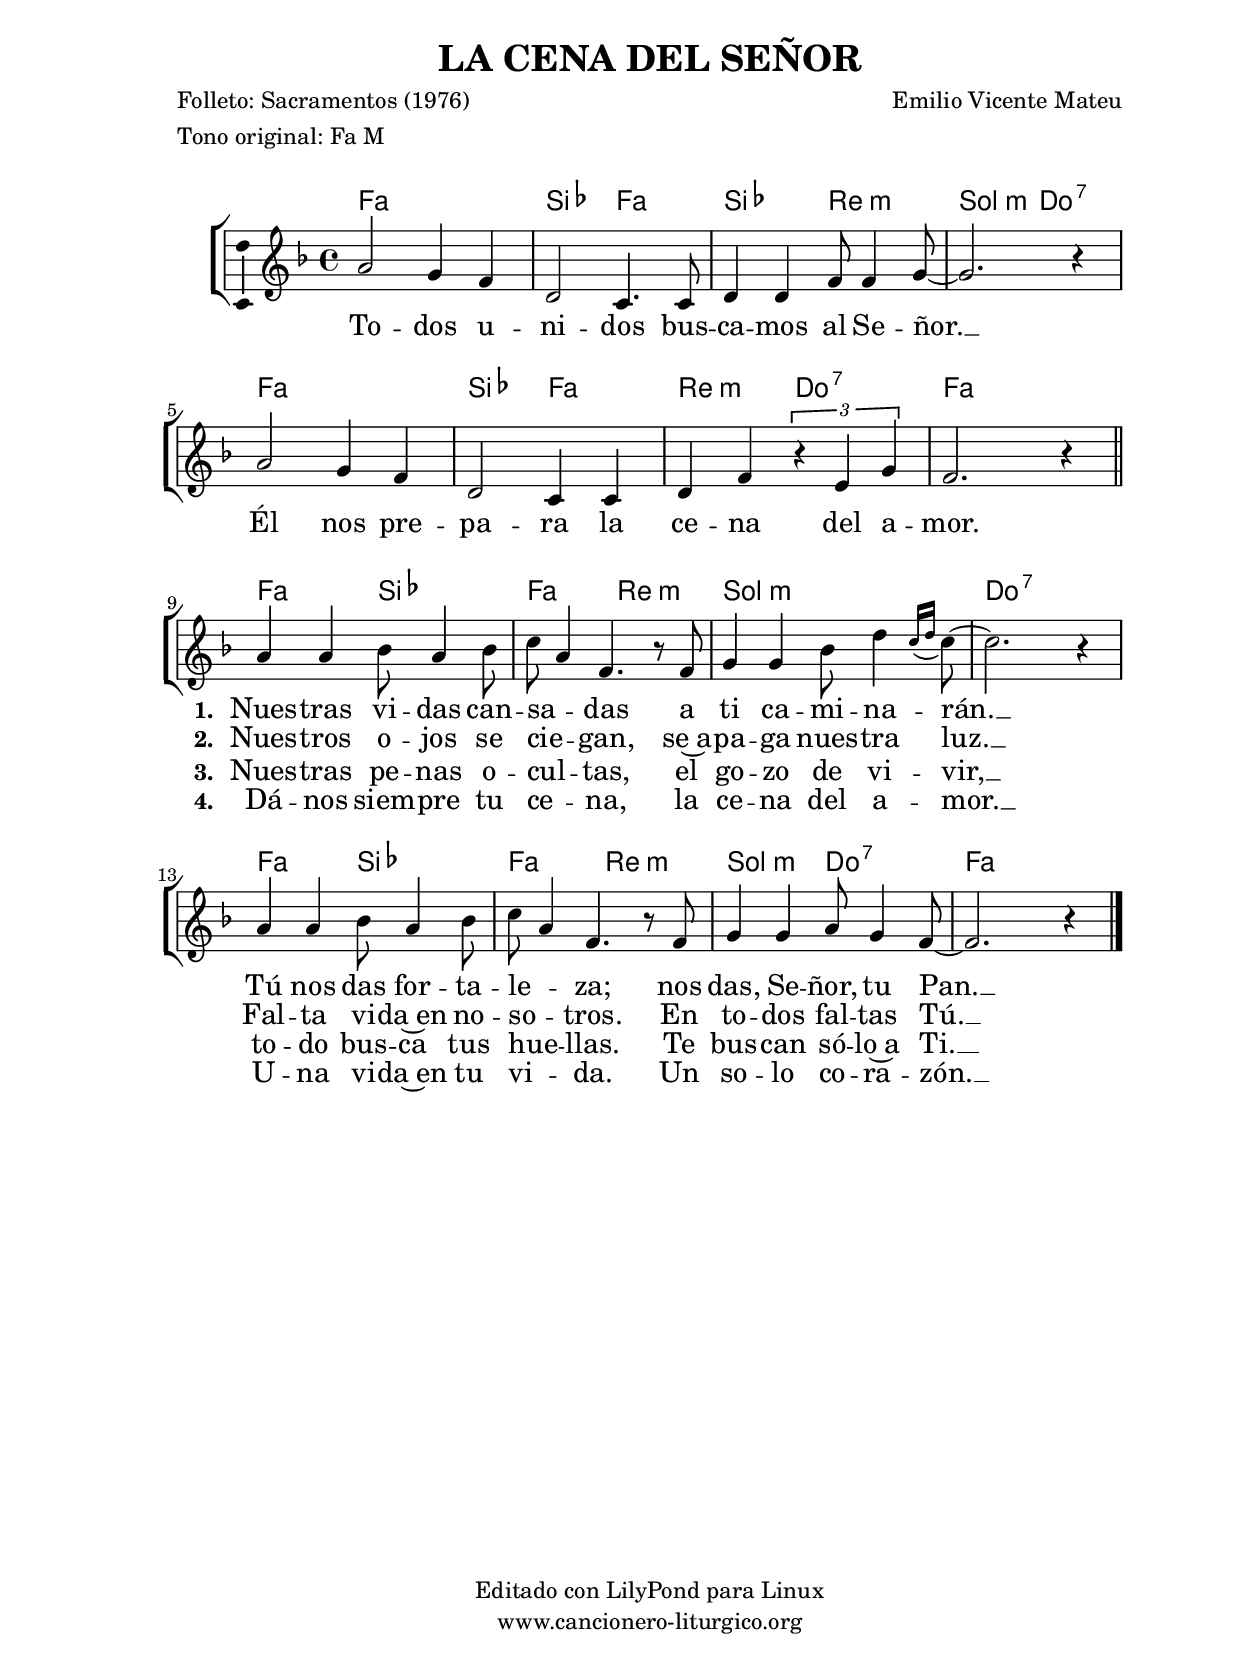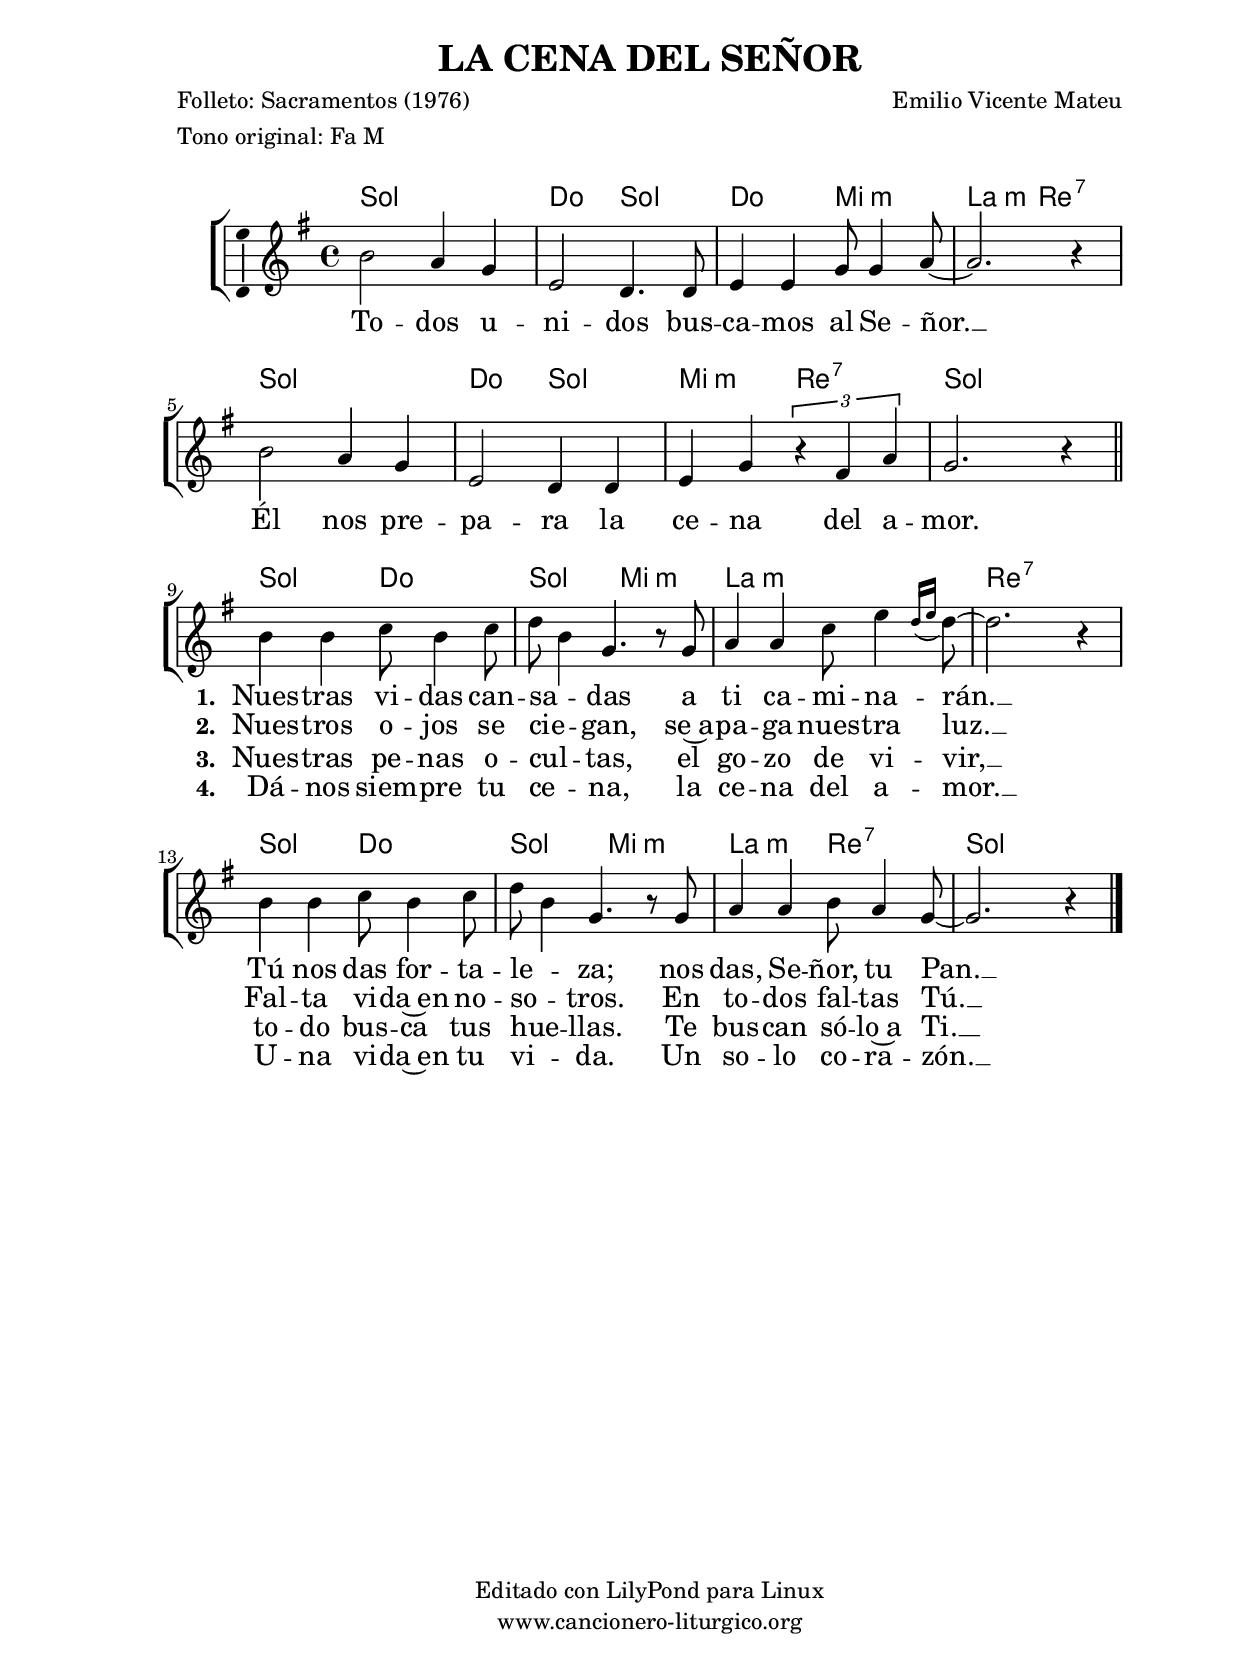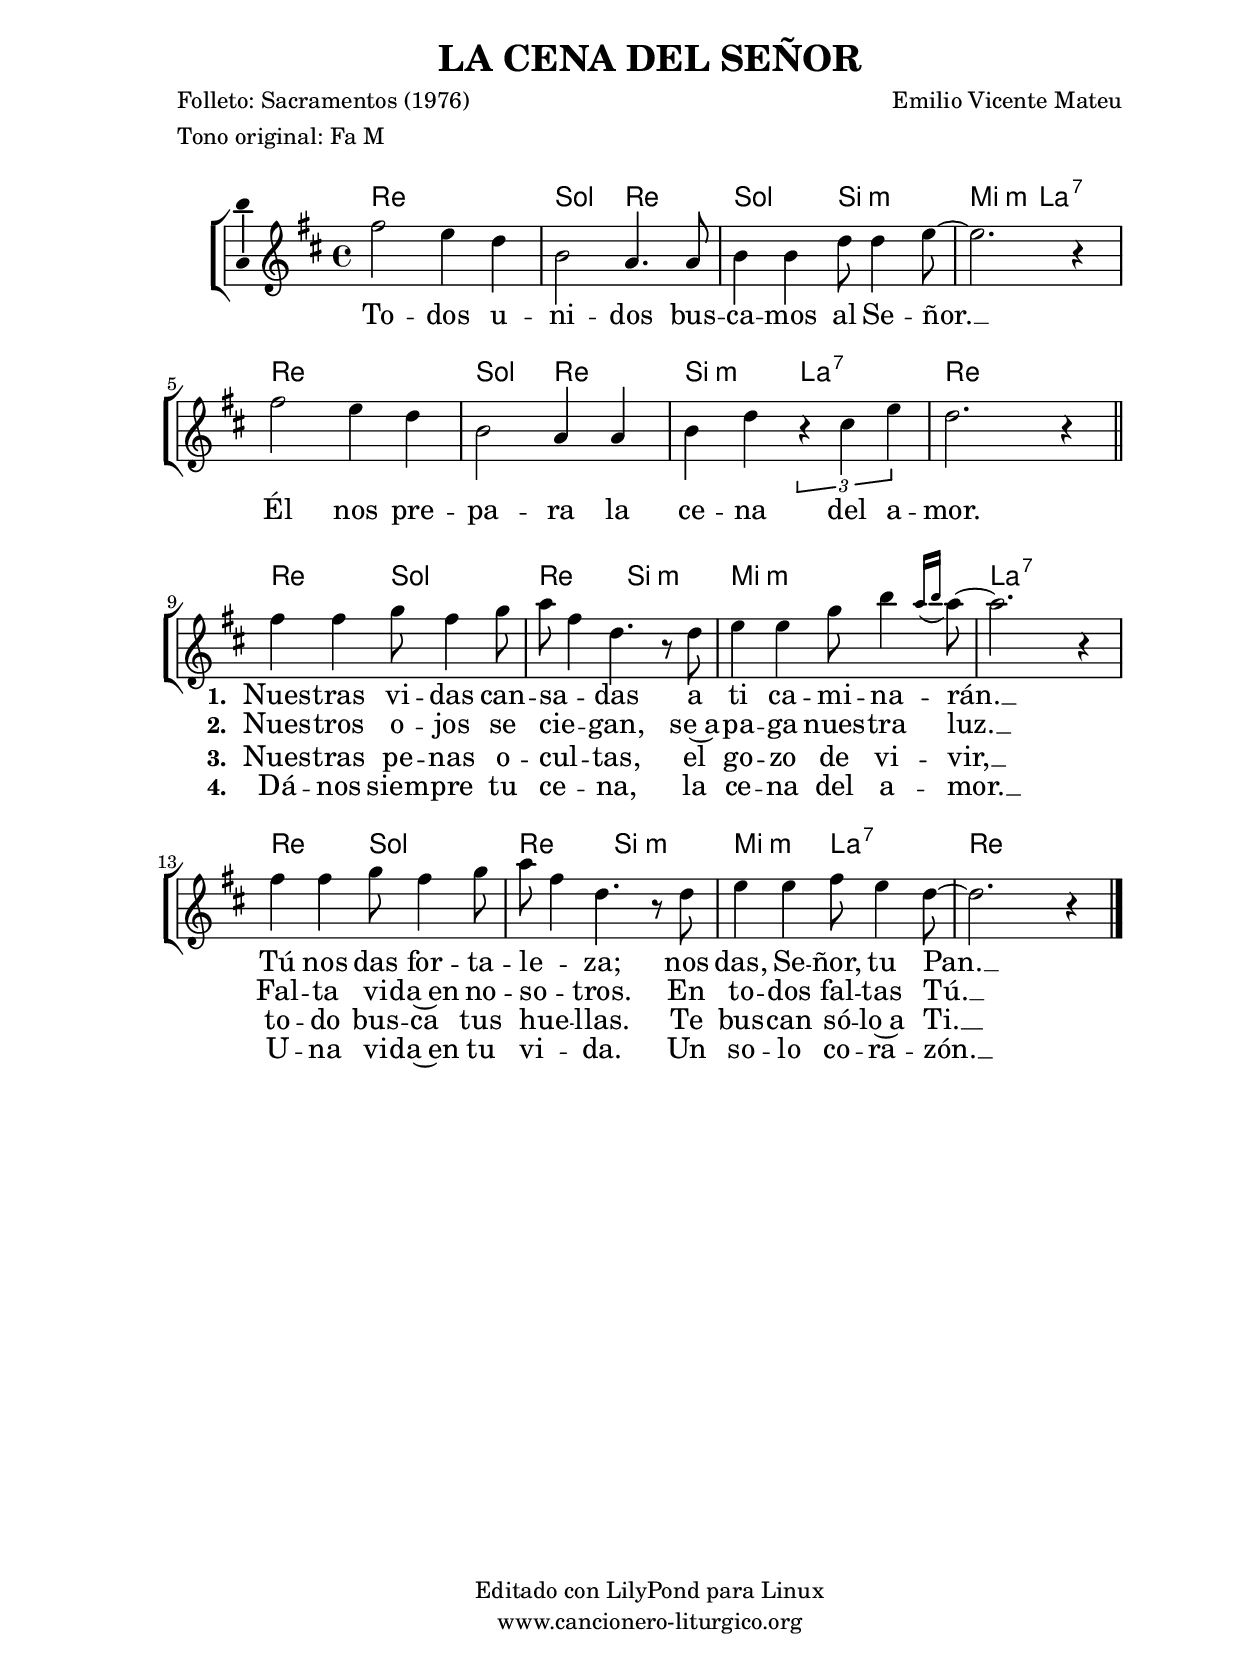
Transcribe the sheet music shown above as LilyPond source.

%
%para convertir .midi en .wav:
%timidity filename.midi -Ow -o finename.wav
%
%
%Para convertir de .wav a .mp3:
%lame -h -m j filename.wav
%
%
%para escuchar el midi:
%timidity nombrefichero.midi
%


%versión de lilypond para la que se ha escrito esta partitura:
\version "2.16.0"

	%Tamaño papel
	#(set-default-paper-size "a4")
	%Tamaño partitura
	#(set-global-staff-size 20)
	%No responde al pulsar sobre una nota
	#(ly:set-option 'point-and-click #f)

%parámetros del encabezamiento:
\header {
	title = "LA CENA DEL SEÑOR"
	subtitle = ""
	composer = "Emilio Vicente Mateu"
	poet = "Folleto: Sacramentos (1976)"
	meter = "Tono original: Fa M"
	arranger = ""
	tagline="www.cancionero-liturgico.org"
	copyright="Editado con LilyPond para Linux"
	}

%parámetros asociados al papel:
\paper  {
	oddHeaderMarkup = \markup {\fill-line { \on-the-fly #not-first-page \fromproperty #'header:title \on-the-fly #not-first-page \fromproperty #'header:composer }}
	evenHeaderMarkup = \markup {\fill-line { \fromproperty #'header:composer \fromproperty #'header:title }}
	#(set-paper-size "a4")
	print-page-number = ##f
	first-page-number = 1
	print-first-page-number = ##f
%	head-separation = 3.0 \cm
	top-margin = 2.0 \cm
	bottom-margin = 0.5\cm
%%%	bottom-margin = -2.0\cm
	left-margin = 3.0 \cm
	line-width = 16.0 \cm 
	indent = 8\mm
	interscoreline = 2.\mm
	between-system-space = 15\mm
%	para que las partituras no llenen la hoja:
	ragged-bottom = ##t
%	idem para la última hoja:
	ragged-last-bottom = ##f
%	para que las partituras llenen el ancho del papel:
	ragged-last = ##f
	after-title-space = 2.5 \cm
%page-count=1
%system-count=8

	%Flexible Vertical Spacing
%	markup-markup-spacing =
%	#'((basic-distance . 15) (minimum-distance . 15) (padding . 3))
	markup-system-spacing =
	#'((basic-distance . 15) (minimum-distance . 15) (padding . 3))
	system-system-spacing =
	#'((basic-distance . 15) (minimum-distance . 15) (padding . 3))
	score-system-spacing =
	#'((basic-distance . 15) (minimum-distance . 15) (padding . 5))
%	top-system-spacing = % header
%	#'((basic-distance . 8) (minimum-distance . 0) (padding . 0))
%	top-markup-spacing =
%	#'((basic-distance . 20) (minimum-distance . 20) (padding . 0))
	last-bottom-spacing = % footer
	#'((basic-distance . 5) (minimum-distance . 5) (padding . 0))
%	score-markup-spacing =
%	#'((basic-distance . 16) (minimum-distance . 13) (padding . 0))

	}


%parámetros que afectan a toda la partitura:
global =  {
	%clave de sol (G):
	\clef G
	%armadura:
%%%	\transpose e c
	\key f \major
	\tempo 4=120
	\set Score.tempoHideNote = ##t
	}



acordes = {
	\italianChords
	\chordmode {
%%%	\transpose e c
{

f2 s bes f bes d:m g:m c:7
f s bes f d:m c:7 f s

f bes f d:m g:m s c:7 s
f bes f d:m g:m c:7 f s

}
}
}

melodia = 
%%%\transpose e c
{
	\relative c''{
\time 4/4

a2 g4 f
d2 c4. c8
d4 d f8 f4 g8~
g2. r4

a2 g4 f
d2 c4 c
d4 f \times 2/3 { r4 e g}
f2. r4

\bar "||"
\break

a4 a bes8 a4 bes8
c8 a4 f4. r8 f8
g4 g bes8 d4 \acciaccatura {c16[d]} c8~
c2. r4

a4 a bes8 a4 bes8
c8 a4 f4. r8 f8
g4 g a8 g4 f8~
f2. r4

\bar "|."
	}
	}


texto = \lyricmode {
To -- dos u -- ni -- dos bus -- ca -- mos al Se -- ñor. __
Él nos pre -- pa -- ra la ce -- na del a -- mor.

\set stanza =#"1. " Nues -- tras vi -- das can -- sa -- _ das
a ti ca -- mi -- na -- rán. __
Tú nos das for -- ta -- le -- _ za;
nos das, Se -- ñor, tu Pan. __

	}

textodos = \lyricmode {
\skip1 \skip1 \skip1 \skip1 \skip1 \skip1
\skip1 \skip1 \skip1 \skip1 \skip1 \skip1
\skip1 \skip1 \skip1 \skip1 \skip1 \skip1
\skip1 \skip1 \skip1 \skip1

\set stanza =#"2. " Nues -- tros o -- jos se cie -- _ gan,
se~a -- pa -- ga nues -- tra luz. __
Fal -- ta vi -- da~en no -- so -- _ tros.
En to -- dos fal -- tas Tú. __

	}

textotres = \lyricmode {
\skip1 \skip1 \skip1 \skip1 \skip1 \skip1
\skip1 \skip1 \skip1 \skip1 \skip1 \skip1
\skip1 \skip1 \skip1 \skip1 \skip1 \skip1
\skip1 \skip1 \skip1 \skip1

\set stanza =#"3. " Nues -- tras pe -- nas o -- cul -- _ tas,
el go -- zo de vi -- vir, __
to -- do bus -- ca tus hue -- _ llas.
Te bus -- can só -- lo~a Ti. __

	}

textocuatro = \lyricmode {
\skip1 \skip1 \skip1 \skip1 \skip1 \skip1
\skip1 \skip1 \skip1 \skip1 \skip1 \skip1
\skip1 \skip1 \skip1 \skip1 \skip1 \skip1
\skip1 \skip1 \skip1 \skip1

\set stanza =#"4. " Dá -- nos siem -- pre tu ce -- _ na,
la ce -- na del a -- mor. __
U -- na vi -- da~en tu vi -- _ da.
Un so -- lo co -- ra -- zón. __

	}


acordesStaff = \context ChordNames = acordesStaff <<
	\set chordChanges = ##t
	\acordes
	>>


vozStaff = \context Voice = vozStaff
\with {\consists "Ambitus_engraver"}
<<
%	\set Staff.instrumentName = ""
%	\set Staff.shortInstrumentName = ""
%	\set Staff.midiInstrument = #"clarinet"
%	\set Staff.midiInstrument = #"cello"
%	\set Staff.midiInstrument = #"flute"
	\set Staff.midiInstrument = #"electric guitar (jazz)"
%	\set Staff.midiInstrument = #"english horn"
%	\set Staff.midiInstrument = #"violin"
%	\set Staff.midiInstrument = #"glockenspiel"
	\set Staff.midiMinimumVolume = #0.7
	\set Staff.midiMaximumVolume = #0.9
	\global
	\melodia
	>>

textoStaff = \context Lyrics = textoStaff <<
	\lyricsto vozStaff \texto
	>>

textodosStaff = \context Lyrics = textodosStaff <<
	\lyricsto vozStaff \textodos
	>>

textotresStaff = \context Lyrics = textotresStaff <<
	\lyricsto vozStaff \textotres
	>>

textocuatroStaff = \context Lyrics = textocuatroStaff <<
	\lyricsto vozStaff \textocuatro
	>>


\book {
	\score {
		\context ChoirStaff {
			\override StaffGroup.SystemStartBracket #'collapse-height = #1
			\override Score.SystemStartBar #'collapse-height = #1
			<<
			\acordesStaff
			\vozStaff
			\textoStaff
			\textodosStaff
			\textotresStaff
			\textocuatroStaff
			>>
			}
		\layout {
	    		\context {
				\Lyrics
				\override LyricText #'font-size = #2
				}
	   		 \context {
				\Score
				\override StaffSymbol #'staff-space = #(magstep +3)
				}
			}
		}
	\score {
		\unfoldRepeats
		\context ChoirStaff {
			<<
			\acordesStaff
			\vozStaff
			>>
			}
		\midi {
	  		\context {
	  			\Score
				tempoWholesPerMinute = #(ly:make-moment 70 4)
				}
			}
		}
	}



#(define output-suffix "C")
\book {
	\score {
		\context ChoirStaff {
			\override StaffGroup.SystemStartBracket #'collapse-height = #1
			\override Score.SystemStartBar #'collapse-height = #1
\transpose c d
			<<
			\acordesStaff
			\vozStaff
			\textoStaff
			\textodosStaff
			\textotresStaff
			\textocuatroStaff
			>>
			}
		\layout {
	    		\context {
				\Lyrics
				\override LyricText #'font-size = #2
				}
	   		 \context {
				\Score
				\override StaffSymbol #'staff-space = #(magstep +3)
				}
			}
		}
	}

#(define output-suffix "S")
\book {
	\score {
		\context ChoirStaff {
			\override StaffGroup.SystemStartBracket #'collapse-height = #1
			\override Score.SystemStartBar #'collapse-height = #1
\transpose c a
			<<
			\acordesStaff
			\vozStaff
			\textoStaff
			\textodosStaff
			\textotresStaff
			\textocuatroStaff
			>>
			}
		\layout {
	    		\context {
				\Lyrics
				\override LyricText #'font-size = #2
				}
	   		 \context {
				\Score
				\override StaffSymbol #'staff-space = #(magstep +3)
				}
			}
		}
	}


